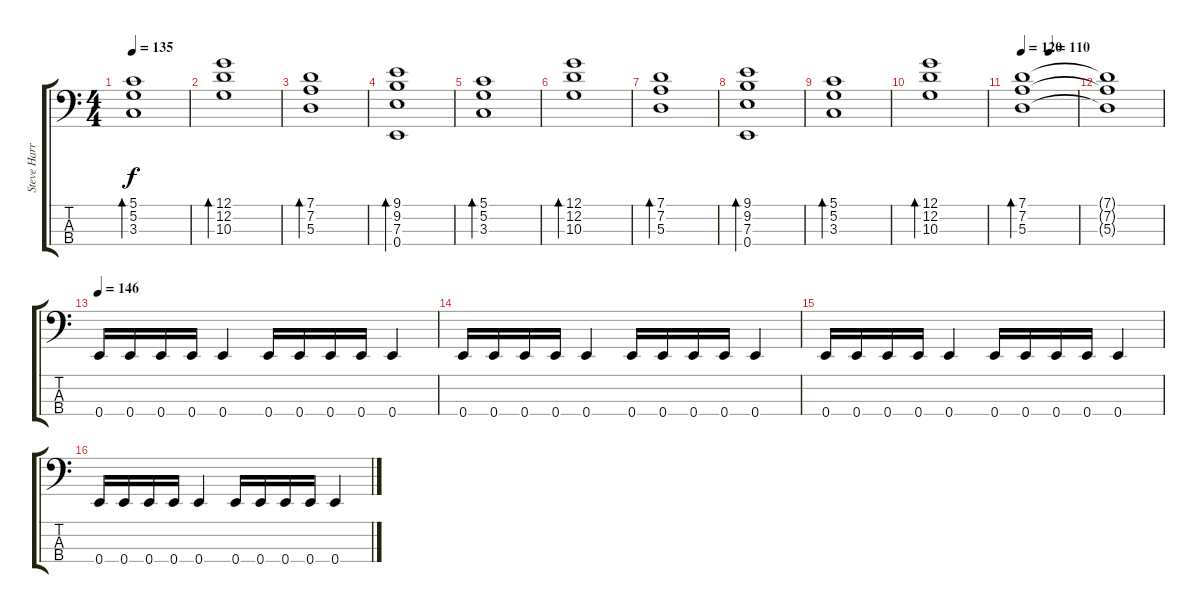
\track ("Steve Harris" "Steve Harr") {instrument slapbass2}
\staff {score tabs}
\tuning (G2 D2 A1 E1) {hide}
\ts (4 4)
\tempo 135
\clef f4
\ks c
(5.1 5.2 3.3).1{bd 60 dy f} |
(12.1 12.2 10.3).1{bd 60} |
(7.1 7.2 5.3).1{bd 60} |
(9.1 9.2 7.3 0.4).1{bd 60} |
(5.1 5.2 3.3).1{bd 60} |
(12.1 12.2 10.3).1{bd 60} |
(7.1 7.2 5.3).1{bd 60} |
(9.1 9.2 7.3 0.4).1{bd 60} |
(5.1 5.2 3.3).1{bd 60} |
(12.1 12.2 10.3).1{bd 60} |
\tempo 120
\tempo (110 0.5)
(7.1 7.2 5.3).1{bd 60} |
(7.1{t} 7.2{t} 5.3{t}).1 |
\tempo 146
0.4.16 0.4.16 0.4.16 0.4.16 0.4.4 0.4.16 0.4.16 0.4.16 0.4.16 0.4.4 |
0.4.16 0.4.16 0.4.16 0.4.16 0.4.4 0.4.16 0.4.16 0.4.16 0.4.16 0.4.4 |
0.4.16 0.4.16 0.4.16 0.4.16 0.4.4 0.4.16 0.4.16 0.4.16 0.4.16 0.4.4 |
0.4.16 0.4.16 0.4.16 0.4.16 0.4.4 0.4.16 0.4.16 0.4.16 0.4.16 0.4.4
